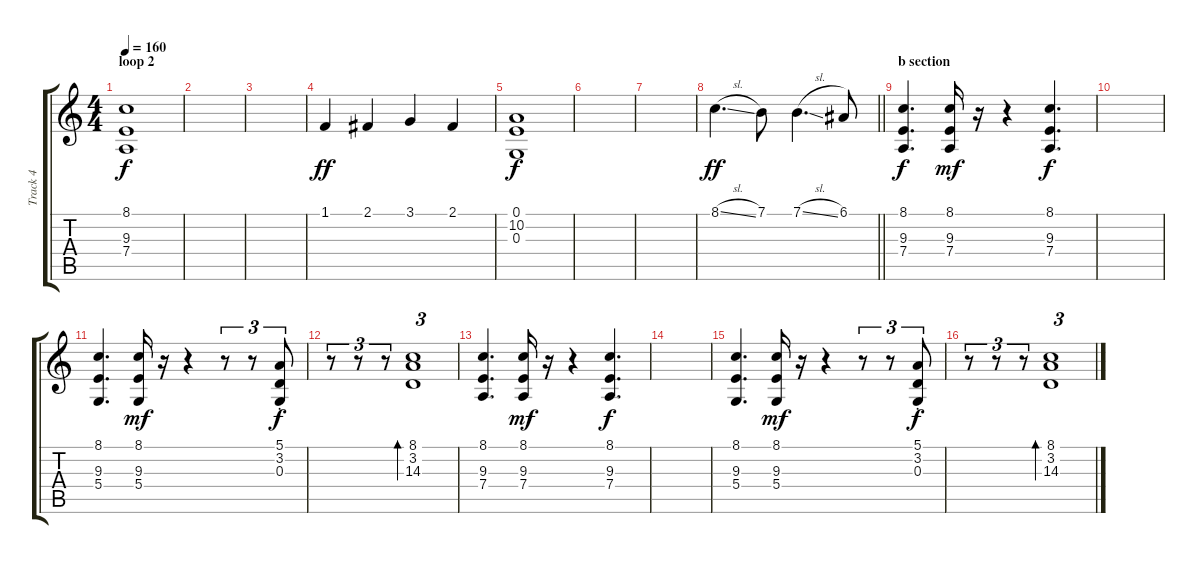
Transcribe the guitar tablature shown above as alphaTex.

\track ("Track 4" "Track 4") {instrument electricpiano1}
\staff {score tabs}
\tuning (E4 B3 G3 D3 A2 E2) {hide}
\ts (4 4)
\section ("" "loop 2")
\tempo 160
\clef g2
\ks c
(8.1 9.3 7.4).1{dy f} |
|
|
1.1.4{dy ff} 2.1.4 3.1.4 2.1.4 |
(0.1 10.2 0.3).1{dy f} |
|
|
\barLineRight lightlight
8.1{sl}.4{d dy ff} 7.1.8 7.1{sl}.4{d} 6.1.8 |
\section ("" "b section")
(8.1 9.3 7.4).4{d dy f} (8.1 9.3 7.4).16{dy mf} r.16 r.4 (8.1 9.3 7.4).4{d dy f} |
|
(8.1 9.3 5.4).4{d} (8.1 9.3 5.4).16{dy mf} r.16 r.4 r.8{tu (3 2)} r.8{tu (3 2)} (5.1{st} 3.2 0.3{st}).8{tu (3 2) dy f} |
r.8{tu (3 2)} r.8{tu (3 2)} r.8{tu (3 2)} (8.1 3.2 14.3).1{tu (3 2) bd 240} |
(8.1 9.3 7.4).4{d} (8.1 9.3 7.4).16{dy mf} r.16 r.4 (8.1 9.3 7.4).4{d dy f} |
|
(8.1 9.3 5.4).4{d} (8.1 9.3 5.4).16{dy mf} r.16 r.4 r.8{tu (3 2)} r.8{tu (3 2)} (5.1{st} 3.2 0.3{st}).8{tu (3 2) dy f} |
r.8{tu (3 2)} r.8{tu (3 2)} r.8{tu (3 2)} (8.1 3.2 14.3).1{tu (3 2) bd 240}
